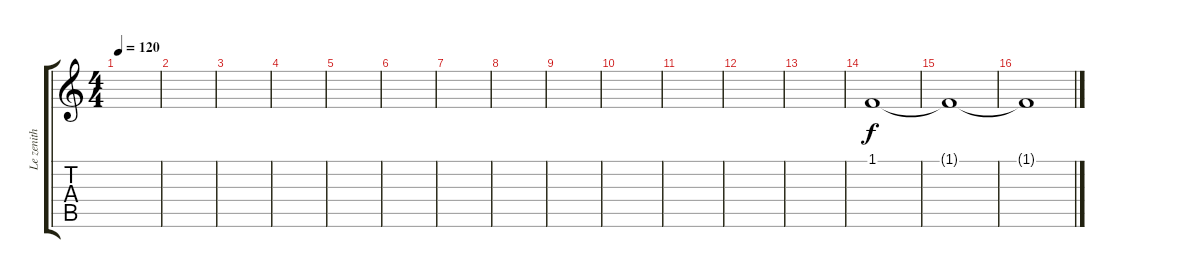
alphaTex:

\track ("Le zenith" "Le zenith") {instrument applause}
\staff {score tabs}
\tuning (E4 B3 G3 D3 A2 E2) {hide}
\ts (4 4)
\tempo 120
\clef g2
\ks c
|
|
|
|
|
|
|
|
|
|
|
|
|
1.1.1 |
1.1{t}.1 |
1.1{t}.1
